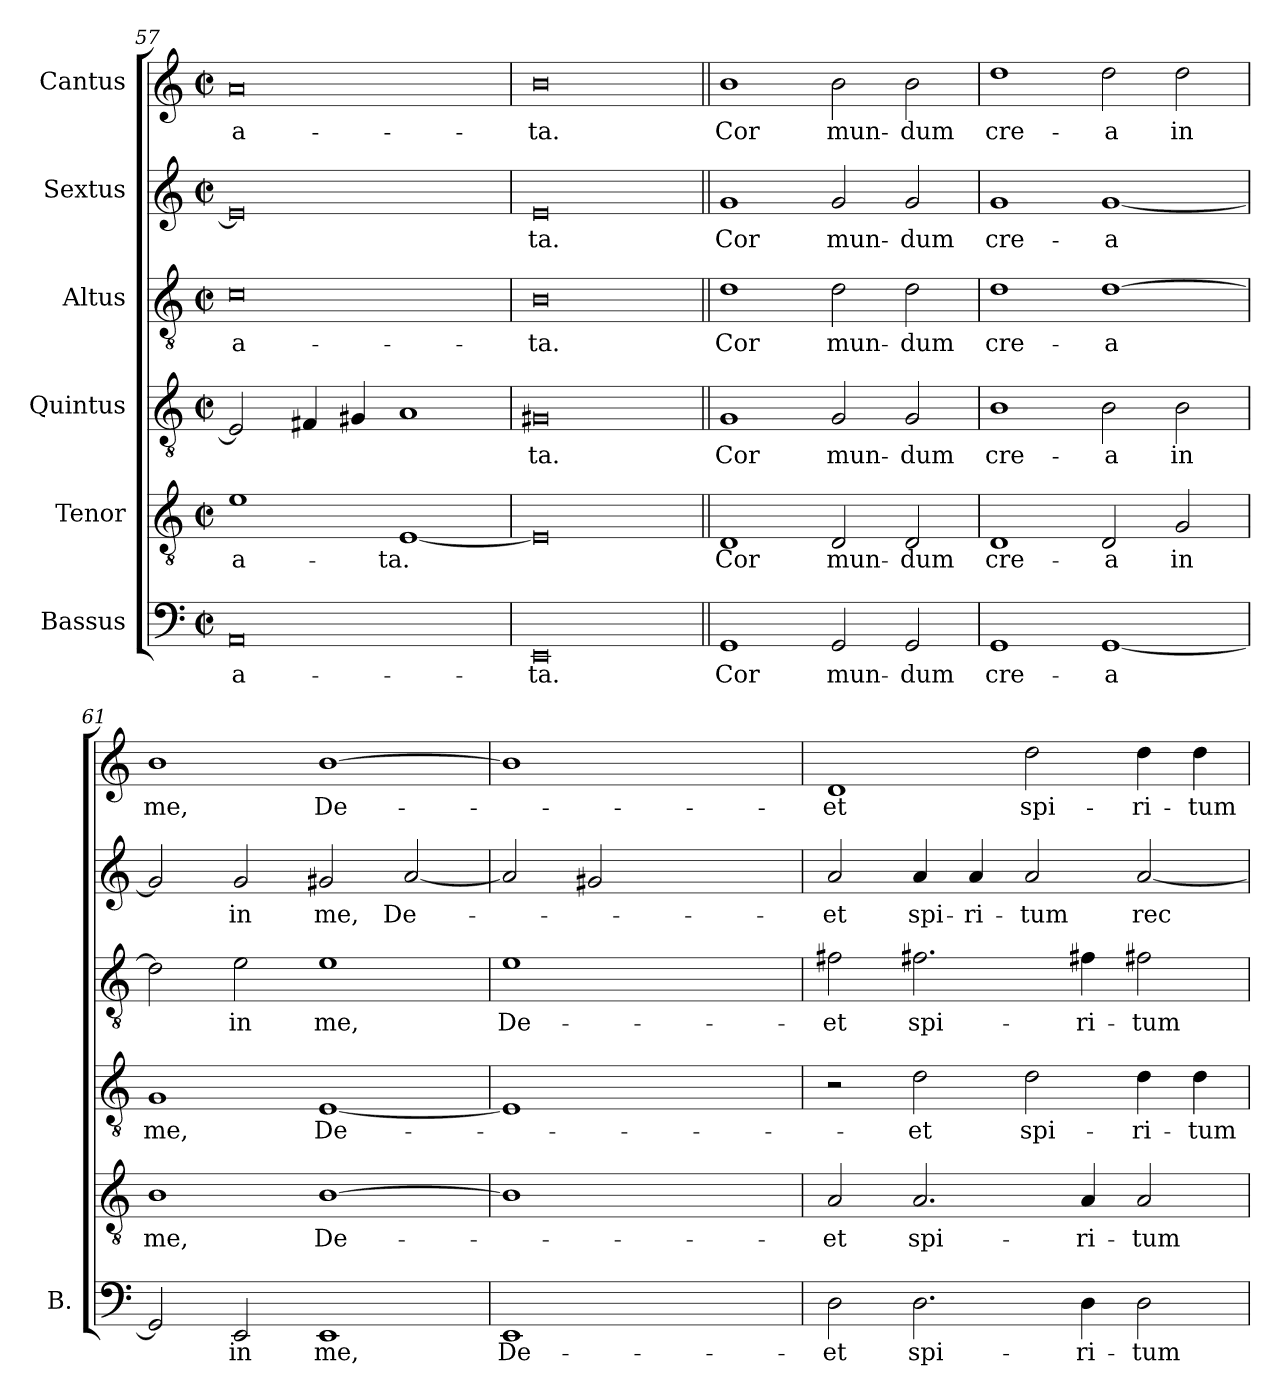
**kern	**text	**kern	**text	**kern	**text	**kern	**text	**kern	**text	**kern	**text
*part6	*part6	*part5	*part5	*part4	*part4	*part3	*part3	*part2	*part2	*part1	*part1
*staff6	*staff6	*staff5	*staff5	*staff4	*staff4	*staff3	*staff3	*staff2	*staff2	*staff1	*staff1
*I"Bassus	*	*I"Tenor	*	*I"Quintus	*	*I"Altus	*	*I"Sextus	*	*I"Cantus	*
*I'B.	*	*	*	*	*	*	*	*	*	*	*
!!LO:LB:g=z
*clefF4	*	*clefGv2	*	*clefGv2	*	*clefGv2	*	*clefG2	*	*clefG2	*
*k[]	*	*k[]	*	*k[]	*	*k[]	*	*k[]	*	*k[]	*
*C:	*	*C:	*	*C:	*	*C:	*	*C:	*	*C:	*
*M2/2	*	*M2/2	*	*M2/2	*	*M2/2	*	*M2/2	*	*M2/2	*
*met(c|)	*	*met(c|)	*	*met(c|)	*	*met(c|)	*	*met(c|)	*	*met(c|)	*
=57	=57	=57	=57	=57	=57	=57	=57	=57	=57	=57	=57
0AA/	-a-	1e\	-a-	2E/]	.	0c\	-a-	0e/]	.	0a/	-a-
.	.	.	.	4F#X/	.	.	.	.	.	.	.
.	.	.	.	4G#X/	.	.	.	.	.	.	.
.	.	[1E/	-ta.	1A/	.	.	.	.	.	.	.
=58	=58	=58	=58	=58	=58	=58	=58	=58	=58	=58	=58
0EE/	-ta.	0E/]	.	0G#X/	-ta.	0B\	-ta.	0e/	-ta.	0b\	-ta.
=59||	=59||	=59||	=59||	=59||	=59||	=59||	=59||	=59||	=59||	=59||	=59||
1GG/	Cor	1D/	Cor	1G/	Cor	1d\	Cor	1g/	Cor	1b\	Cor
2GG/	mun-	2D/	mun-	2G/	mun-	2d\	mun-	2g/	mun-	2b\	mun-
2GG/	-dum	2D/	-dum	2G/	-dum	2d\	-dum	2g/	-dum	2b\	-dum
=60	=60	=60	=60	=60	=60	=60	=60	=60	=60	=60	=60
1GG/	cre-	1D/	cre-	1B\	cre-	1d\	cre-	1g/	cre-	1dd\	cre-
[1GG/	-a	2D/	-a	2B\	-a	[1d\	-a	[1g/	-a	2dd\	-a
.	.	2G/	in	2B\	in	.	.	.	.	2dd\	in
=61	=61	=61	=61	=61	=61	=61	=61	=61	=61	=61	=61
2GG/]	.	1B\	me,	1G/	me,	2d\]	.	2g/]	.	1b\	me,
2EE/	in	.	.	.	.	2e\	in	2g/	in	.	.
1EE/	me,	[1B\	De-	[1E/	De-	1e\	me,	2g#X/	me,	[1b\	De-
.	.	.	.	.	.	.	.	[2a/	De-	.	.
=62	=62	=62	=62	=62	=62	=62	=62	=62	=62	=62	=62
1EE/	De-	1B\]	.	1E/]	.	1e\	De-	2a/]	.	1b\]	.
.	.	.	.	.	.	.	.	2g#X/	.	.	.
1AA/yy	-us,	1A/yy	-us,	1E/yy	-us,	1c#X\yy	-us,	1a/yy	-us,	1e/yy	-us,
!!LO:LB:g=z
=63	=63	=63	=63	=63	=63	=63	=63	=63	=63	=63	=63
2D\	et	2A/	et	2r	.	2f#X\	et	2a/	et	1d/	et
2.D\	spi-	2.A/	spi-	2d\	et	2.f#X\	spi-	4a/	spi-	.	.
.	.	.	.	.	.	.	.	4a/	-ri-	.	.
.	.	.	.	2d\	spi-	.	.	2a/	-tum	2dd\	spi-
4D\	-ri-	4A/	-ri-	.	.	4f#X\	-ri-	.	.	.	.
2D\	-tum	2A/	-tum	4d\	-ri-	2f#X\	-tum	[2a/	rec-	4dd\	-ri-
.	.	.	.	4d\	-tum	.	.	.	.	4dd\	-tum
=	=	=	=	=	=	=	=	=	=	=	=
*-	*-	*-	*-	*-	*-	*-	*-	*-	*-	*-	*-
